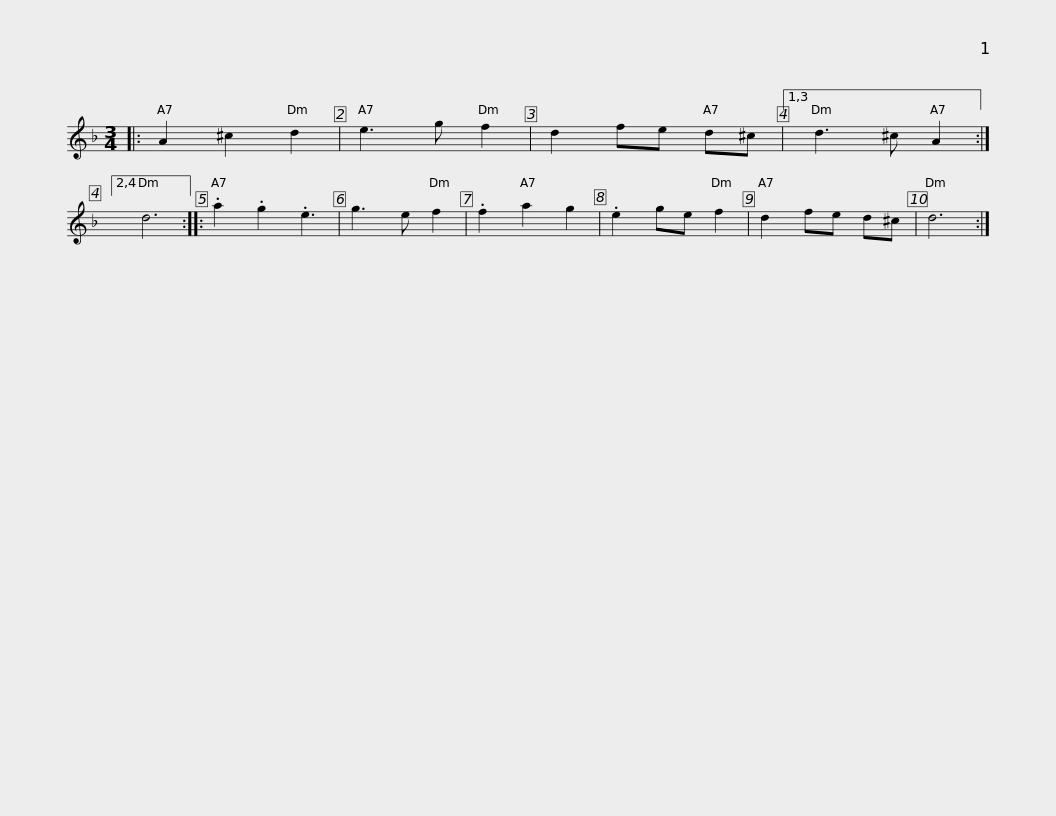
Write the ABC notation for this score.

X:1
L:1/8
M:3/4
I:linebreak $
K:Dmin
V:1 treble
V:1
|: A2 ^c2 d2 | e3 g f2 | d2 fe d^c |1,3 d3 ^c A2 :|2,4 d6 :: %5
 .a2 .g2 .e3 | g3 e f2 | .f2 a2 g2 | .e2 ge f2 |$ d2 fe d^c | %10
 d6 :| %11
